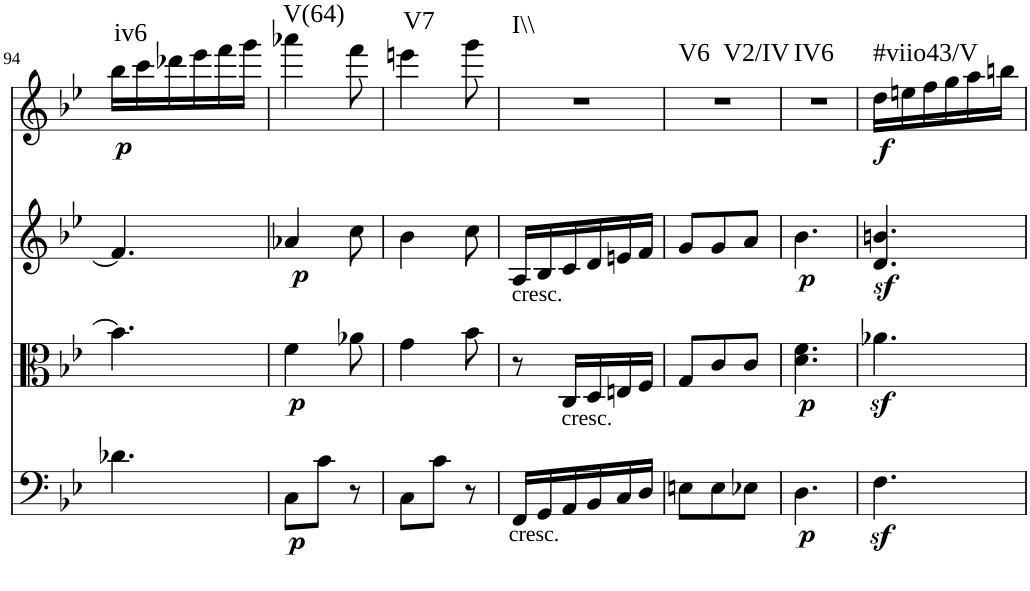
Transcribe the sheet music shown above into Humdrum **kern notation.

**kern	**dynam	**kern	**dynam	**kern	**dynam	**kern	**dynam	**harte
*part4	*part4	*part3	*part3	*part2	*part2	*part1	*part1	*part1
*staff4	*staff4	*staff3	*staff3	*staff2	*staff2	*staff1	*staff1	*
*I"Violoncello	*	*I"Viola	*	*I"Violin II	*	*I"Violin I	*	*
*I'Vc	*	*I'Vla	*	*I'Vln	*	*I'Vln	*	*
!!LO:PB:g=z
*clefF4	*	*clefC3	*	*clefG2	*	*clefG2	*	*
*k[b-e-]	*	*k[b-e-]	*	*k[b-e-]	*	*k[b-e-]	*	*
*M3/8	*	*M3/8	*	*M3/8	*	*M3/8	*	*
=94	=94	=94	=94	=94	=94	=94	=94	=94
!	!	!	!	!	!	!	!LO:DY:b	!LO:H:kt=iv6
4.d-X\	.	4.b-\]	.	4.f/]	.	16bb-\LL	p	N
.	.	.	.	.	.	16ccc\	.	.
.	.	.	.	.	.	16ddd-X\	.	.
.	.	.	.	.	.	16eee-\	.	.
.	.	.	.	.	.	16fff\	.	.
.	.	.	.	.	.	16ggg\JJ	.	.
=95	=95	=95	=95	=95	=95	=95	=95	=95
!	!LO:DY:b	!	!LO:DY:b	!	!LO:DY:b	!	!	!LO:H:kt=V(64)
8C\L	p	4f\	p	4a-X/	p	4aaa-X\	.	N
8c\J	.	.	.	.	.	.	.	.
8r	.	8a-X\	.	8cc\	.	8fff\	.	.
=96	=96	=96	=96	=96	=96	=96	=96	=96
!	!	!	!	!	!	!	!	!LO:H:kt=V7
8C\L	.	4g\	.	4b-\	.	4eeen\	.	N
8c\J	.	.	.	.	.	.	.	.
8r	.	8b-\	.	8cc\	.	8ggg\	.	.
=97	=97	=97	=97	=97	=97	=97	=97	=97
!	!	!	!	!LO:TX:b:t=cresc.	!	!	!	!
!LO:TX:b:t=cresc.	!	!	!	!	!	!	!	!LO:H:kt=I\\
16FF/LL	.	8r	.	16A/LL	.	4.r	.	N
16GG/	.	.	.	16B-/	.	.	.	.
!	!	!LO:TX:b:t=cresc.	!	!	!	!	!	!
16AA/	.	16C/LL	.	16c/	.	.	.	.
16BB-/	.	16D/	.	16d/	.	.	.	.
16C/	.	16En/	.	16en/	.	.	.	.
16D/JJ	.	16F/JJ	.	16f/JJ	.	.	.	.
=98	=98	=98	=98	=98	=98	=98	=98	=98
!	!	!	!	!	!	!	!	!LO:H:n=1:kt=V6
!	!	!	!	!	!	!	!	!LO:H:n=2:kt=V2/IV
8En\L	.	8G/L	.	8g/L	.	4.r	.	N N
8E\	.	8c/	.	8g/	.	.	.	.
8E-X\J	.	8c/J	.	8a/J	.	.	.	.
=99	=99	=99	=99	=99	=99	=99	=99	=99
!	!LO:DY:b	!	!LO:DY:b	!	!LO:DY:b	!	!	!LO:H:kt=IV6
4.D\	p	4.d\ 4.f\	p	4.b-\	p	4.r	.	N
=100	=100	=100	=100	=100	=100	=100	=100	=100
!	!	!	!	!	!	!	!LO:DY:b	!LO:H:kt=#viio43/V
4.Fz<\	.	4.a-Xz<\	.	4.d/z< 4.bn/z<	.	16dd\LL	f	N
.	.	.	.	.	.	16een\	.	.
.	.	.	.	.	.	16ff\	.	.
.	.	.	.	.	.	16gg\	.	.
.	.	.	.	.	.	16aa\	.	.
.	.	.	.	.	.	16bbn\JJ	.	.
=	=	=	=	=	=	=	=	=
*-	*-	*-	*-	*-	*-	*-	*-	*-
